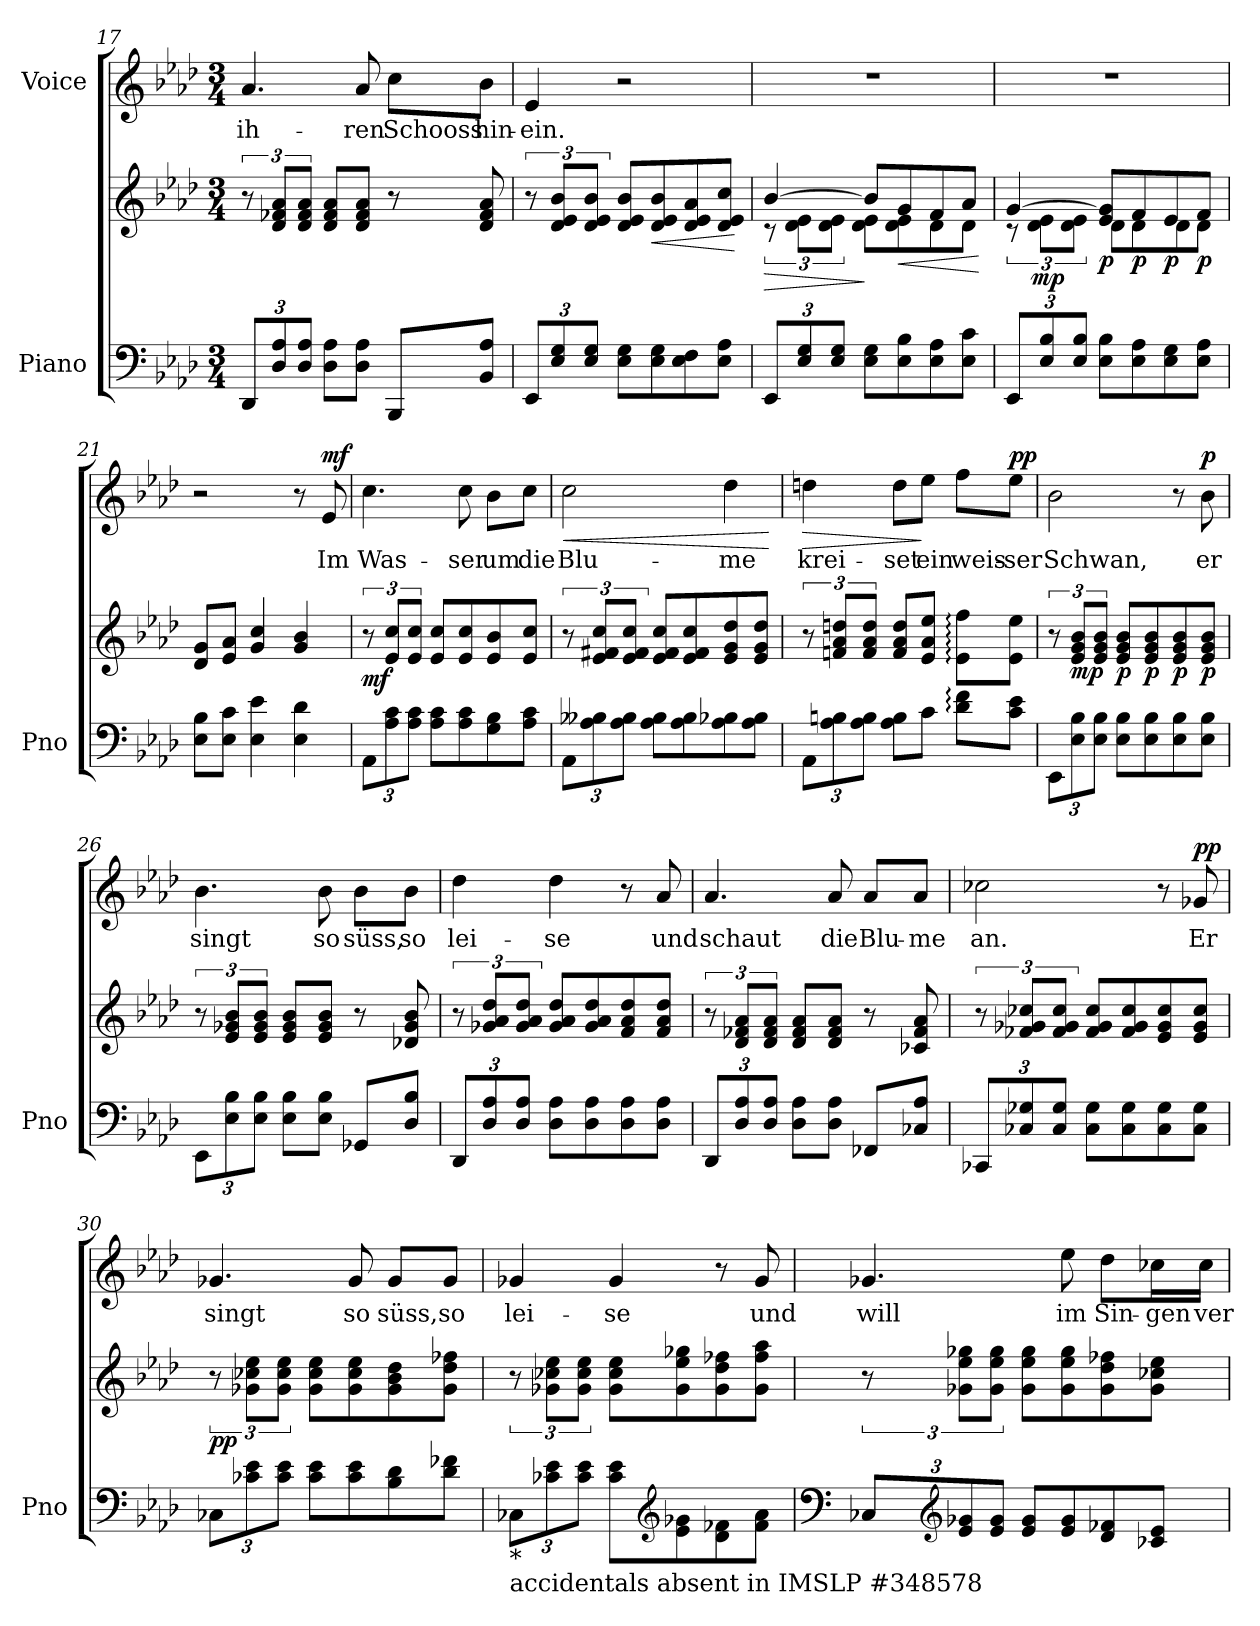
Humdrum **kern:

**kern	**kern	**dynam	**kern	**text	**dynam
*part2	*part2	*part2	*part1	*part1	*part1
*staff3	*staff2	*staff2/3	*staff1	*staff1	*staff1
*I"Piano	*	*	*I"Voice	*	*
*I'Pno	*	*	*	*	*
*clefF4	*clefG2	*	*clefG2	*	*
*k[b-e-a-d-]	*k[b-e-a-d-]	*	*k[b-e-a-d-]	*	*
*M3/4	*M3/4	*	*M3/4	*	*
*Xbrackettup	*	*	*	*	*
=17	=17	=17	=17	=17	=17
!	!	!	!	!LO:LY:b	!
12DD-/L	12r	.	4.a-/	ih-	.
12D-/ 12A-/	12d-/ 12f-X/ 12a-/L	.	.	.	.
12D-/ 12A-/J	12d-/ 12f-/ 12a-/J	.	.	.	.
8D-\ 8A-\L	8d-/ 8f-/ 8a-/L	.	.	.	.
!	!	!	!	!LO:LY:b	!
8D-\ 8A-\J	8d-/ 8f-/ 8a-/J	.	8a-/	-ren	.
!	!	!	!	!LO:LY:b	!
8BBB-/L	8r	.	8cc\L	Schooss	.
!	!	!	!	!LO:LY:b	!
8BB-/ 8A-/J	8d-/ 8f-/ 8a-/	.	8b-\J	hin-	.
=18	=18	=18	=18	=18	=18
!	!	!	!	!LO:LY:b	!
12EE-/L	12r	.	4e-/	-ein.	.
12E-/ 12G/	12d-/ 12e-/ 12b-/L	.	.	.	.
12E-/ 12G/J	12d-/ 12e-/ 12b-/J	.	.	.	.
8E-\ 8G\L	8d-/ 8e-/ 8b-/L	.	2r	.	.
!	!	!LO:HP:b	!	!	!
8E-\ 8G\	8d-/ 8e-/ 8b-/	<	.	.	.
8E-\ 8F\	8d-/ 8e-/ 8a-/	.	.	.	.
8E-\ 8A-\J	8d-/ 8e-/ 8cc/J	.	.	.	.
.	.	[	.	.	.
!!LO:LB:g=z
=19	=19	=19	=19	=19	=19
!	!	!LO:HP:b	!	!	!
*	*^	*	*	*	*
12EE-/L	[4b-/	12r	>	2.r	.	.
12E-/ 12G/	.	12d-\ 12e-\L	.	.	.	.
12E-/ 12G/J	.	12d-\ 12e-\J	.	.	.	.
8E-\ 8G\L	8b-/L]	8d-\ 8e-\L	]	.	.	.
!	!	!	!LO:HP:b	!	!	!
8E-\ 8B-\	8g/	8d-\ 8e-\	<	.	.	.
8E-\ 8A-\	8f/	8d-\	.	.	.	.
8E-\ 8c\J	8a-/J	8d-\J	.	.	.	.
*	*v	*v	*	*	*	*
.	.	[	.	.	.
=20	=20	=20	=20	=20	=20
*	*^	*	*	*	*
12EE-/L	[4g/	12r	.	2.r	.	.
!	!	!	!LO:DY:b	!	!	!
12E-/ 12B-/	.	12d-\ 12e-\L	mp	.	.	.
12E-/ 12B-/J	.	12d-\ 12e-\J	.	.	.	.
!	!	!	!LO:DY:b	!	!	!
8E-\ 8B-\L	8e-/ 8g/]L	8d-\L	p	.	.	.
!	!	!	!LO:DY:b	!	!	!
8E-\ 8A-\	8f/	8d-\	p	.	.	.
!	!	!	!LO:DY:b	!	!	!
8E-\ 8G\	8e-/	8d-\	p	.	.	.
!	!	!	!LO:DY:b	!	!	!
8E-\ 8A-\J	8f/J	8d-\J	p	.	.	.
*	*v	*v	*	*	*	*
=21	=21	=21	=21	=21	=21
8E-\ 8B-\L	8d-/ 8g/L	.	2r	.	.
8E-\ 8c\J	8e-/ 8a-/J	.	.	.	.
4E-\ 4e-\	4g/ 4cc/	.	.	.	.
4E-\ 4d-\	4g/ 4b-/	.	8r	.	.
!	!	!	!	!LO:LY:b	!LO:DY:b
.	.	.	8e-/	Im	mf
=22	=22	=22	=22	=22	=22
!	!	!LO:DY:b	!	!LO:LY:b	!
12AA-\L	12r	mf	4.cc\	Was-	.
12A-\ 12c\	12e-/ 12cc/L	.	.	.	.
12A-\ 12c\J	12e-/ 12cc/J	.	.	.	.
8A-\ 8c\L	8e-/ 8cc/L	.	.	.	.
!	!	!	!	!LO:LY:b	!
8A-\ 8c\	8e-/ 8cc/	.	8cc\	-ser	.
!	!	!	!	!LO:LY:b	!
8G\ 8B-\	8e-/ 8b-/	.	8b-\L	um	.
!	!	!	!	!LO:LY:b	!
8A-\ 8c\J	8e-/ 8cc/J	.	8cc\J	die	.
=23	=23	=23	=23	=23	=23
!	!	!	!	!LO:LY:b	!LO:HP:b
12AA-\L	12r	.	2cc\	Blu-	<
12A-\ 12B--X\	12e-/ 12f#X/ 12cc/L	.	.	.	.
12A-\ 12B--\J	12e-/ 12f#/ 12cc/J	.	.	.	.
8A-\ 8B--\L	8e-/ 8f#/ 8cc/L	.	.	.	.
8A-\ 8B--\	8e-/ 8f#/ 8cc/	.	.	.	.
!	!	!	!	!LO:LY:b	!
8A-\ 8B-X\	8e-/ 8g/ 8dd-/	.	4dd-\	-me	.
8A-\ 8B-\J	8e-/ 8g/ 8dd-/J	.	.	.	.
.	.	.	.	.	[
=24	=24	=24	=24	=24	=24
!	!	!	!	!LO:LY:b	!LO:HP:b
12AA-\L	12r	.	4ddn\	krei-	>
12A-\ 12Bn\	12fn/ 12a-/ 12ddn/L	.	.	.	.
12A-\ 12B\J	12f/ 12a-/ 12dd/J	.	.	.	.
!	!	!	!	!LO:LY:b	!
8A-\ 8B\L	8f/ 8a-/ 8dd/L	.	8dd\L	-set	.
!	!	!	!	!LO:LY:b	!
8c\J	8e-/ 8a-/ 8ee-/J	.	8ee-\J	ein	]
!	!	!	!	!LO:LY:b	!
8d-\: 8f\:L	8e-\: 8ff\:L	.	8ff\L	weis-	.
!	!	!	!	!LO:LY:b	!LO:DY:b
8c\ 8e-\J	8e-\ 8ee-\J	.	8ee-\J	-ser	pp
!!LO:LB:g=z
=25	=25	=25	=25	=25	=25
!	!	!	!	!LO:LY:b	!
12EE-\L	12r	.	2b-\	Schwan,	.
!	!	!LO:DY:b	!	!	!
12E-\ 12B-\	12e-/ 12g/ 12b-/L	mp	.	.	.
12E-\ 12B-\J	12e-/ 12g/ 12b-/J	.	.	.	.
!	!	!LO:DY:b	!	!	!
8E-\ 8B-\L	8e-/ 8g/ 8b-/L	p	.	.	.
!	!	!LO:DY:b	!	!	!
8E-\ 8B-\	8e-/ 8g/ 8b-/	p	.	.	.
!	!	!LO:DY:b	!	!	!
8E-\ 8B-\	8e-/ 8g/ 8b-/	p	8r	.	.
!	!	!LO:DY:b	!	!LO:LY:b	!LO:DY:b
8E-\ 8B-\J	8e-/ 8g/ 8b-/J	p	8b-\	er	p
=26	=26	=26	=26	=26	=26
!	!	!	!	!LO:LY:b	!
12EE-\L	12r	.	4.b-\	singt	.
12E-\ 12B-\	12e-/ 12g-X/ 12b-/L	.	.	.	.
12E-\ 12B-\J	12e-/ 12g-/ 12b-/J	.	.	.	.
8E-\ 8B-\L	8e-/ 8g-/ 8b-/L	.	.	.	.
!	!	!	!	!LO:LY:b	!
8E-\ 8B-\J	8e-/ 8g-/ 8b-/J	.	8b-\	so	.
!	!	!	!	!LO:LY:b	!
8GG-X/L	8r	.	8b-\L	süss,	.
!	!	!	!	!LO:LY:b	!
8D-/ 8B-/J	8d-X/ 8g-/ 8b-/	.	8b-\J	so	.
=27	=27	=27	=27	=27	=27
!	!	!	!	!LO:LY:b	!
12DD-/L	12r	.	4dd-\	lei-	.
12D-/ 12A-/	12g-X/ 12a-/ 12dd-/L	.	.	.	.
12D-/ 12A-/J	12g-/ 12a-/ 12dd-/J	.	.	.	.
!	!	!	!	!LO:LY:b	!
8D-\ 8A-\L	8g-/ 8a-/ 8dd-/L	.	4dd-\	-se	.
8D-\ 8A-\	8g-/ 8a-/ 8dd-/	.	.	.	.
8D-\ 8A-\	8f/ 8a-/ 8dd-/	.	8r	.	.
!	!	!	!	!LO:LY:b	!
8D-\ 8A-\J	8f/ 8a-/ 8dd-/J	.	8a-/	und	.
=28	=28	=28	=28	=28	=28
!	!	!	!	!LO:LY:b	!
12DD-/L	12r	.	4.a-/	schaut	.
12D-/ 12A-/	12d-/ 12f-X/ 12a-/L	.	.	.	.
12D-/ 12A-/J	12d-/ 12f-/ 12a-/J	.	.	.	.
8D-\ 8A-\L	8d-/ 8f-/ 8a-/L	.	.	.	.
!	!	!	!	!LO:LY:b	!
8D-\ 8A-\J	8d-/ 8f-/ 8a-/J	.	8a-/	die	.
!	!	!	!	!LO:LY:b	!
8FF-X/L	8r	.	8a-/L	Blu-	.
!	!	!	!	!LO:LY:b	!
8C-X/ 8A-/J	8c-X/ 8f-/ 8a-/	.	8a-/J	-me	.
=29	=29	=29	=29	=29	=29
!	!	!	!	!LO:LY:b	!
12CC-X/L	12r	.	2cc-X\	an.	.
12C-X/ 12G-X/	12f-X/ 12g-X/ 12cc-X/L	.	.	.	.
12C-/ 12G-/J	12f-/ 12g-/ 12cc-/J	.	.	.	.
8C-\ 8G-\L	8f-/ 8g-/ 8cc-/L	.	.	.	.
8C-\ 8G-\	8f-/ 8g-/ 8cc-/	.	.	.	.
8C-\ 8G-\	8e-/ 8g-/ 8cc-/	.	8r	.	.
!	!	!	!	!LO:LY:b	!LO:DY:b
8C-\ 8G-\J	8e-/ 8g-/ 8cc-/J	.	8g-X/	Er	pp
=30	=30	=30	=30	=30	=30
!	!	!LO:DY:b	!	!LO:LY:b	!
12C-X\L	12r	pp	4.g-X/	singt	.
12c-X\ 12e-\	12g-X\ 12cc-X\ 12ee-\L	.	.	.	.
12c-\ 12e-\J	12g-\ 12cc-\ 12ee-\J	.	.	.	.
8c-\ 8e-\L	8g-\ 8cc-\ 8ee-\L	.	.	.	.
!	!	!	!	!LO:LY:b	!
8c-\ 8e-\	8g-\ 8cc-\ 8ee-\	.	8g-/	so	.
!	!	!	!	!LO:LY:b	!
8B-\ 8d-\	8g-\ 8b-\ 8dd-\	.	8g-/L	süss,	.
!	!	!	!	!LO:LY:b	!
8d-\ 8f-X\J	8g-\ 8dd-\ 8ff-X\J	.	8g-/J	so	.
!!LO:LB:g=z
=31	=31	=31	=31	=31	=31
!LO:TX:b:t=*	!	!	!	!	!
!LO:TX:b:t=accidentals absent in IMSLP #348578	!	!	!	!	!
!	!	!	!	!LO:LY:b	!
12C-X\L	12r	.	4g-X/	lei-	.
12c-X\ 12e-\	12g-X\ 12cc-X\ 12ee-\L	.	.	.	.
12c-\ 12e-\J	12g-\ 12cc-\ 12ee-\J	.	.	.	.
!	!	!	!	!LO:LY:b	!
8c-\ 8e-\L	8g-\ 8cc-\ 8ee-\L	.	4g-/	-se	.
*clefG2	*	*	*	*	*
8e-\ 8g-X\	8g-\ 8ee-\ 8gg-i\	.	.	.	.
8d-\ 8f-X\	8g-\ 8dd-\ 8ff-X\	.	8r	.	.
!	!	!	!	!LO:LY:b	!
8f-\ 8a-\J	8g-\ 8ff-\ 8aa-\J	.	8g-/	und	.
=32	=32	=32	=32	=32	=32
*clefF4	*	*	*	*	*
!	!	!	!	!LO:LY:b	!
12C-X/L	12r	.	4.g-X/	will	.
*clefG2	*	*	*	*	*
12e-/ 12g-X/	12g-X\ 12ee-\ 12gg-X\L	.	.	.	.
12e-/ 12g-/J	12g-\ 12ee-\ 12gg-\J	.	.	.	.
8e-/ 8g-/L	8g-\ 8ee-\ 8gg-\L	.	.	.	.
!	!	!	!	!LO:LY:b	!
8e-/ 8g-/	8g-\ 8ee-\ 8gg-\	.	8ee-\	im	.
!	!	!	!	!LO:LY:b	!
8d-/ 8f-X/	8g-\ 8dd-\ 8ff-X\	.	8dd-\L	Sin-	.
!	!	!	!	!LO:LY:b	!
8c-X/ 8e-/J	8g-\ 8cc-X\ 8ee-\J	.	16cc-X\L	-gen	.
!	!	!	!	!LO:LY:b	!
.	.	.	16cc-\JJ	ver-	.
=	=	=	=	=	=
*-	*-	*-	*-	*-	*-
